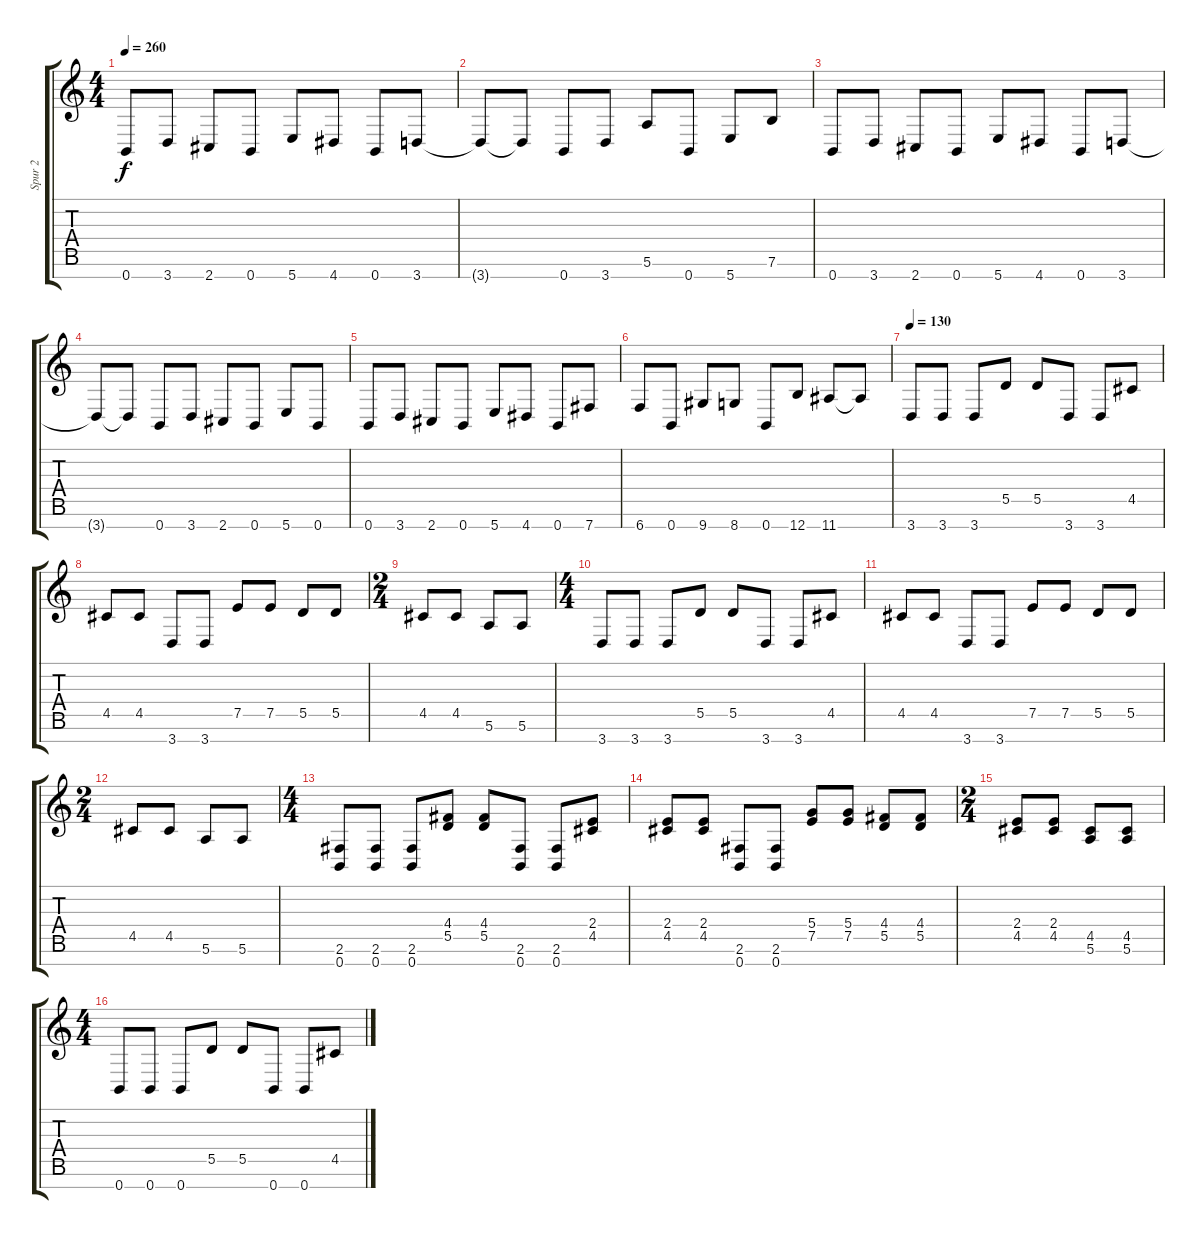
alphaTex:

\track ("Spur 2" "Spur 2") {instrument distortionguitar}
\staff {score tabs}
\tuning (E4 B3 G3 D3 A2 E2 B1) {hide}
\ts (4 4)
\tempo 260
\clef g2
\ks c
0.7.8{dy f} 3.7.8 2.7.8 0.7.8 5.7.8 4.7.8 0.7.8 3.7.8 |
3.7{t}.8 3.7{t}.8 0.7.8 3.7.8 5.6.8 0.7.8 5.7.8 7.6.8 |
0.7.8 3.7.8 2.7.8 0.7.8 5.7.8 4.7.8 0.7.8 3.7.8 |
3.7{t}.8 3.7{t}.8 0.7.8 3.7.8 2.7.8 0.7.8 5.7.8 0.7.8 |
0.7.8 3.7.8 2.7.8 0.7.8 5.7.8 4.7.8 0.7.8 7.7.8 |
6.7.8 0.7.8 9.7.8 8.7.8 0.7.8 12.7.8 11.7.8 11.7{t}.8 |
\tempo 130
3.7.8 3.7.8 3.7.8 5.5.8 5.5.8 3.7.8 3.7.8 4.5.8 |
4.5.8 4.5.8 3.7.8 3.7.8 7.5.8 7.5.8 5.5.8 5.5.8 |
\ts (2 4)
4.5.8 4.5.8 5.6.8 5.6.8 |
\ts (4 4)
3.7.8 3.7.8 3.7.8 5.5.8 5.5.8 3.7.8 3.7.8 4.5.8 |
4.5.8 4.5.8 3.7.8 3.7.8 7.5.8 7.5.8 5.5.8 5.5.8 |
\ts (2 4)
4.5.8 4.5.8 5.6.8 5.6.8 |
\ts (4 4)
(2.6 0.7).8 (2.6 0.7).8 (2.6 0.7).8 (4.4 5.5).8 (4.4 5.5).8 (2.6 0.7).8 (2.6 0.7).8 (2.4 4.5).8 |
(2.4 4.5).8 (2.4 4.5).8 (2.6 0.7).8 (2.6 0.7).8 (5.4 7.5).8 (5.4 7.5).8 (4.4 5.5).8 (4.4 5.5).8 |
\ts (2 4)
(2.4 4.5).8 (2.4 4.5).8 (4.5 5.6).8 (4.5 5.6).8 |
\ts (4 4)
0.7.8 0.7.8 0.7.8 5.5.8 5.5.8 0.7.8 0.7.8 4.5.8
